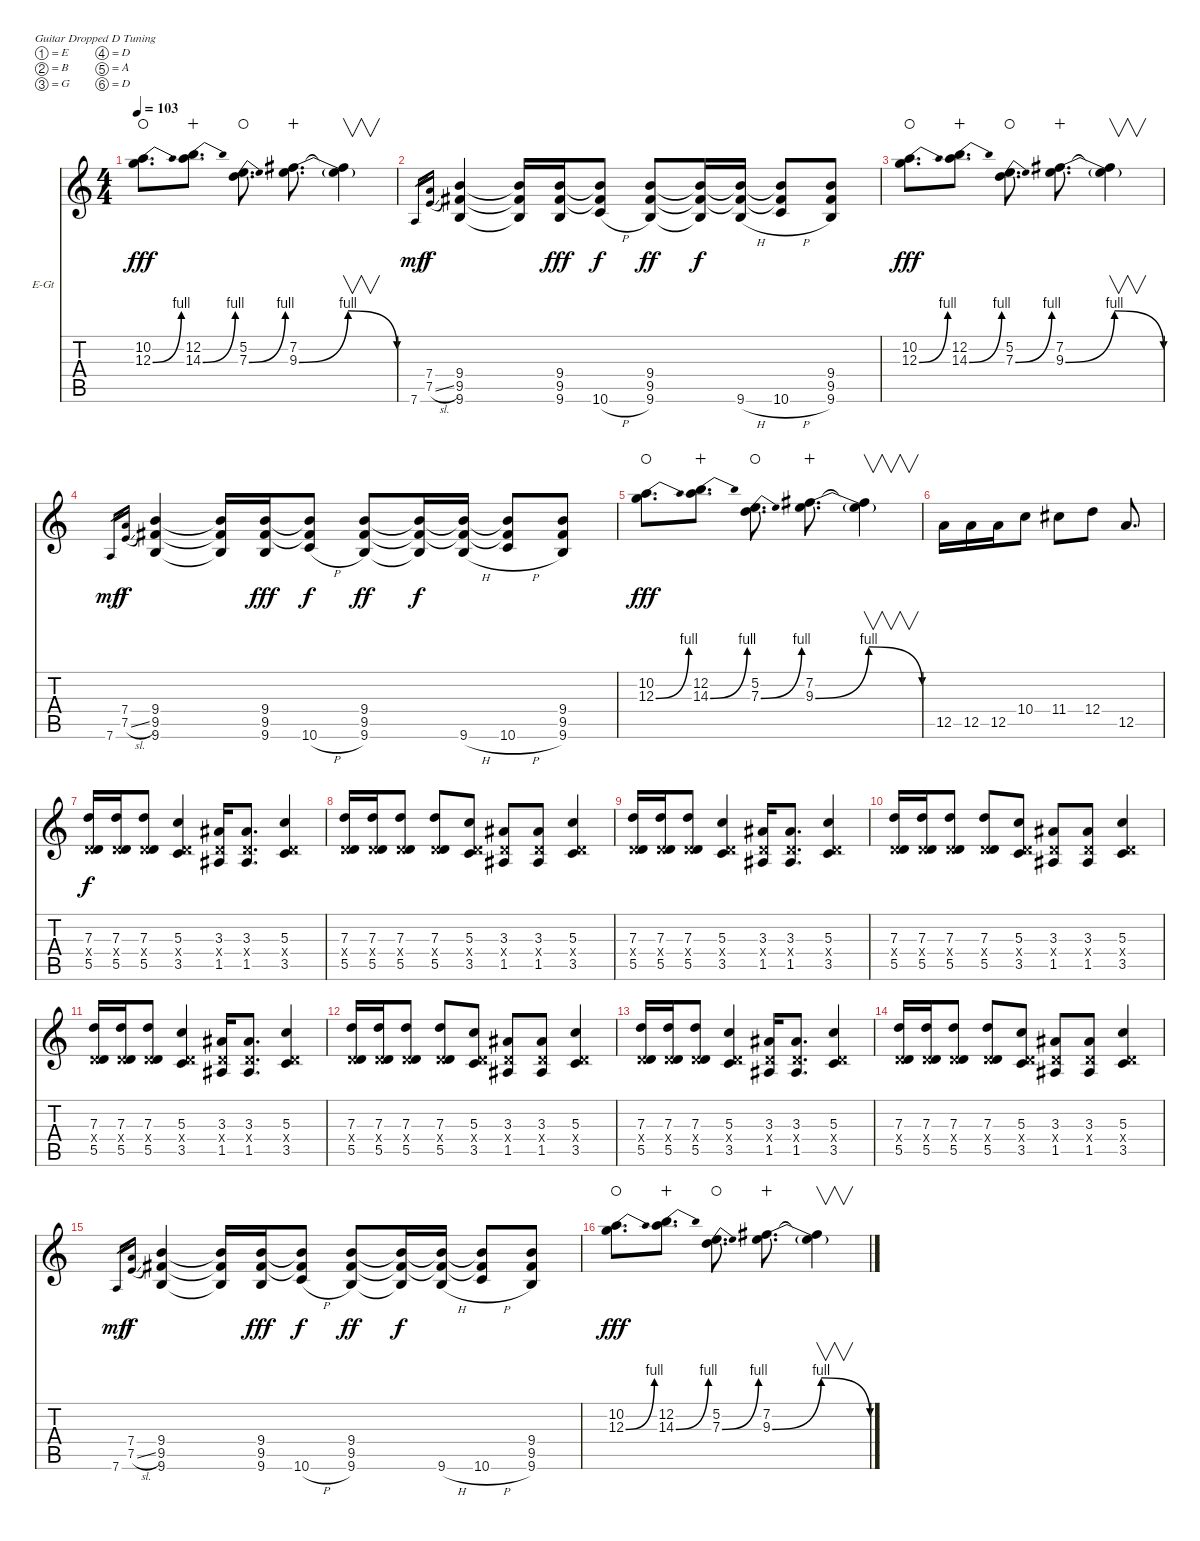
\defaultSystemsLayout 4
\bracketExtendMode nobrackets
\firstSystemTrackNameOrientation horizontal
\otherSystemsTrackNameOrientation horizontal
\track ("Mike McCready (Drop D)" "E-Gt") {instrument overdrivenguitar}
\staff {score tabs}
\tuning (E4 B3 G3 D3 A2 D2)
\ts (4 4)
\tempo 103
\clef g2
\ks c
(10.2 12.3{be (bend 0 0 15 4)}).8{d dy fff waho} (12.2 14.3{be (bend 0 0 15 4)}).8{d wahc} (5.2 7.3{be (bend 0 0 15 4)}).8{d waho} (9.3{be (bendrelease 0 0 10.2 4 20.4 4 30 0)} 7.2).8{d wahc} (9.3{t} 7.2{t}).4{v} |
7.6.16{gr dy mf} (7.4 7.5{sl}).16{gr dy f} (9.4 9.5 9.6).4 (9.4{t} 9.5{t} 9.6{t}).16 (9.4 9.5 9.6).16{dy fff} (9.4{t} 9.5{t} 10.6{h}).8{dy f} (9.4 9.5 9.6).8{dy ff} (9.6{t} 9.4{t} 9.5{t}).16{dy f} (9.4{t} 9.5{t} 9.6{h}).16 (9.4{t} 9.5{t} 10.6{h}).8 (9.4 9.5 9.6).8 |
(10.2 12.3{be (bend 0 0 15 4)}).8{d dy fff waho} (12.2 14.3{be (bend 0 0 15 4)}).8{d wahc} (5.2 7.3{be (bend 0 0 15 4)}).8{d waho} (9.3{be (bendrelease 0 0 10.2 4 20.4 4 30 0)} 7.2).8{d wahc} (9.3{t} 7.2{t}).4{v} |
7.6.16{gr dy mf} (7.4 7.5{sl}).16{gr dy f} (9.4 9.5 9.6).4 (9.4{t} 9.5{t} 9.6{t}).16 (9.4 9.5 9.6).16{dy fff} (9.4{t} 9.5{t} 10.6{h}).8{dy f} (9.4 9.5 9.6).8{dy ff} (9.6{t} 9.4{t} 9.5{t}).16{dy f} (9.4{t} 9.5{t} 9.6{h}).16 (9.4{t} 9.5{t} 10.6{h}).8 (9.4 9.5 9.6).8 |
(10.2 12.3{be (bend 0 0 15 4)}).8{d dy fff waho} (12.2 14.3{be (bend 0 0 15 4)}).8{d wahc} (5.2 7.3{be (bend 0 0 15 4)}).8{d waho} (9.3{be (bendrelease 0 0 10.2 4 20.4 4 30 0)} 7.2).8{d wahc} (9.3{t} 7.2{t}).4{v} |
12.5.16 12.5.16 12.5.16 10.4.8 11.4.8 12.4.8 12.5.8{d} |
(7.3 0.4{x} 5.5).16{dy f} (7.3 0.4{x} 5.5).16 (7.3 0.4{x} 5.5).8 (5.3 0.4{x} 3.5).4 (3.3 0.4{x} 1.5).16 (3.3 0.4{x} 1.5).8{d} (5.3 0.4{x} 3.5).4 |
(7.3 0.4{x} 5.5).16 (7.3 0.4{x} 5.5).16 (7.3 0.4{x} 5.5).8 (7.3 0.4{x} 5.5).8 (5.3 0.4{x} 3.5).8 (3.3 0.4{x} 1.5).8 (3.3 0.4{x} 1.5).8 (5.3 0.4{x} 3.5).4 |
(7.3 0.4{x} 5.5).16 (7.3 0.4{x} 5.5).16 (7.3 0.4{x} 5.5).8 (5.3 0.4{x} 3.5).4 (3.3 0.4{x} 1.5).16 (3.3 0.4{x} 1.5).8{d} (5.3 0.4{x} 3.5).4 |
(7.3 0.4{x} 5.5).16 (7.3 0.4{x} 5.5).16 (7.3 0.4{x} 5.5).8 (7.3 0.4{x} 5.5).8 (5.3 0.4{x} 3.5).8 (3.3 0.4{x} 1.5).8 (3.3 0.4{x} 1.5).8 (5.3 0.4{x} 3.5).4 |
(7.3 0.4{x} 5.5).16 (7.3 0.4{x} 5.5).16 (7.3 0.4{x} 5.5).8 (5.3 0.4{x} 3.5).4 (3.3 0.4{x} 1.5).16 (3.3 0.4{x} 1.5).8{d} (5.3 0.4{x} 3.5).4 |
(7.3 0.4{x} 5.5).16 (7.3 0.4{x} 5.5).16 (7.3 0.4{x} 5.5).8 (7.3 0.4{x} 5.5).8 (5.3 0.4{x} 3.5).8 (3.3 0.4{x} 1.5).8 (3.3 0.4{x} 1.5).8 (5.3 0.4{x} 3.5).4 |
(7.3 0.4{x} 5.5).16 (7.3 0.4{x} 5.5).16 (7.3 0.4{x} 5.5).8 (5.3 0.4{x} 3.5).4 (3.3 0.4{x} 1.5).16 (3.3 0.4{x} 1.5).8{d} (5.3 0.4{x} 3.5).4 |
(7.3 0.4{x} 5.5).16 (7.3 0.4{x} 5.5).16 (7.3 0.4{x} 5.5).8 (7.3 0.4{x} 5.5).8 (5.3 0.4{x} 3.5).8 (3.3 0.4{x} 1.5).8 (3.3 0.4{x} 1.5).8 (5.3 0.4{x} 3.5).4 |
7.6.16{gr dy mf} (7.4 7.5{sl}).16{gr dy f} (9.4 9.5 9.6).4 (9.4{t} 9.5{t} 9.6{t}).16 (9.4 9.5 9.6).16{dy fff} (9.4{t} 9.5{t} 10.6{h}).8{dy f} (9.4 9.5 9.6).8{dy ff} (9.6{t} 9.4{t} 9.5{t}).16{dy f} (9.4{t} 9.5{t} 9.6{h}).16 (9.4{t} 9.5{t} 10.6{h}).8 (9.4 9.5 9.6).8 |
(10.2 12.3{be (bend 0 0 15 4)}).8{d dy fff waho} (12.2 14.3{be (bend 0 0 15 4)}).8{d wahc} (5.2 7.3{be (bend 0 0 15 4)}).8{d waho} (9.3{be (bendrelease 0 0 10.2 4 20.4 4 30 0)} 7.2).8{d wahc} (9.3{t} 7.2{t}).4{v}
